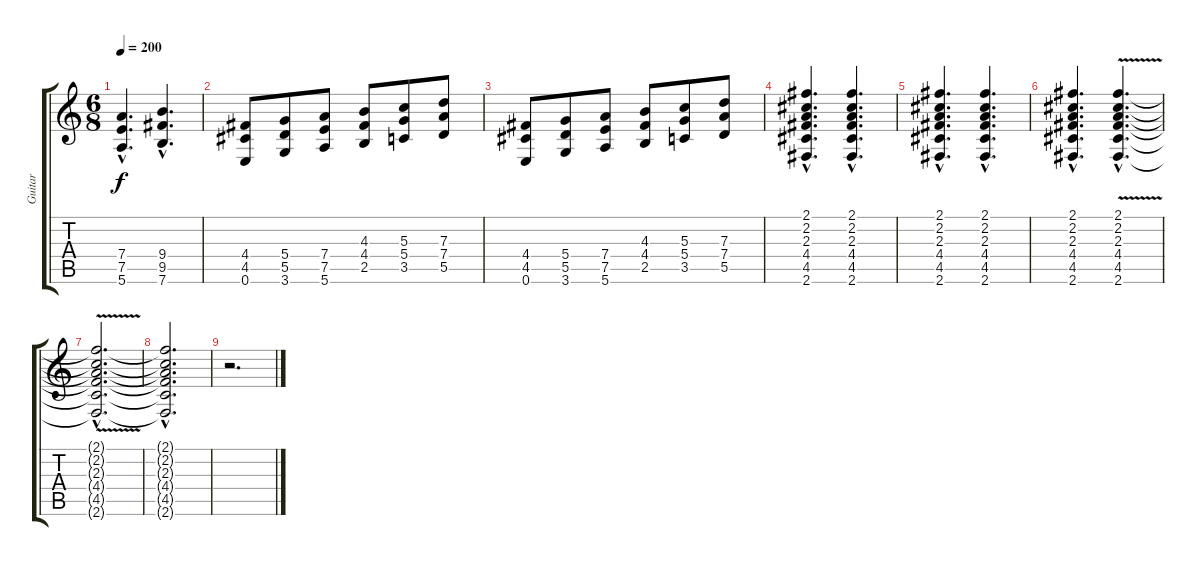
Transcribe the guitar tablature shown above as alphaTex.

\track ("Guitar" "Guitar") {instrument overdrivenguitar}
\staff {score tabs}
\tuning (E4 B3 G3 D3 A2 E2) {hide}
\ts (6 8)
\tempo 200
\clef g2
\ks c
(7.4{hac} 7.5{hac} 5.6{hac}).4{d dy f} (9.4{hac} 9.5{hac} 7.6{hac}).4{d} |
(4.4 4.5 0.6).8 (5.4 5.5 3.6).8 (7.4 7.5 5.6).8 (4.3 4.4 2.5).8 (5.3 5.4 3.5).8 (7.3 7.4 5.5).8 |
(4.4 4.5 0.6).8 (5.4 5.5 3.6).8 (7.4 7.5 5.6).8 (4.3 4.4 2.5).8 (5.3 5.4 3.5).8 (7.3 7.4 5.5).8 |
(2.1{hac} 2.2{hac} 2.3{hac} 4.4{hac} 4.5{hac} 2.6{hac}).4{d} (2.1{hac} 2.2{hac} 2.3{hac} 4.4{hac} 4.5{hac} 2.6{hac}).4{d} |
(2.1{hac} 2.2{hac} 2.3{hac} 4.4{hac} 4.5{hac} 2.6{hac}).4{d} (2.1{hac} 2.2{hac} 2.3{hac} 4.4{hac} 4.5{hac} 2.6{hac}).4{d} |
(2.1{hac} 2.2{hac} 2.3{hac} 4.4{hac} 4.5{hac} 2.6{hac}).4{d} (2.1{v hac} 2.2{hac} 2.3{hac} 4.4{hac} 4.5{hac} 2.6{hac}).4{d} |
(2.1{hac t} 2.2{hac t} 2.3{hac t} 4.4{hac t} 4.5{hac t} 2.6{hac t}).2{d} |
(2.1{hac t} 2.2{hac t} 2.3{hac t} 4.4{hac t} 4.5{hac t} 2.6{hac t}).2{d} |
r.2{d}
